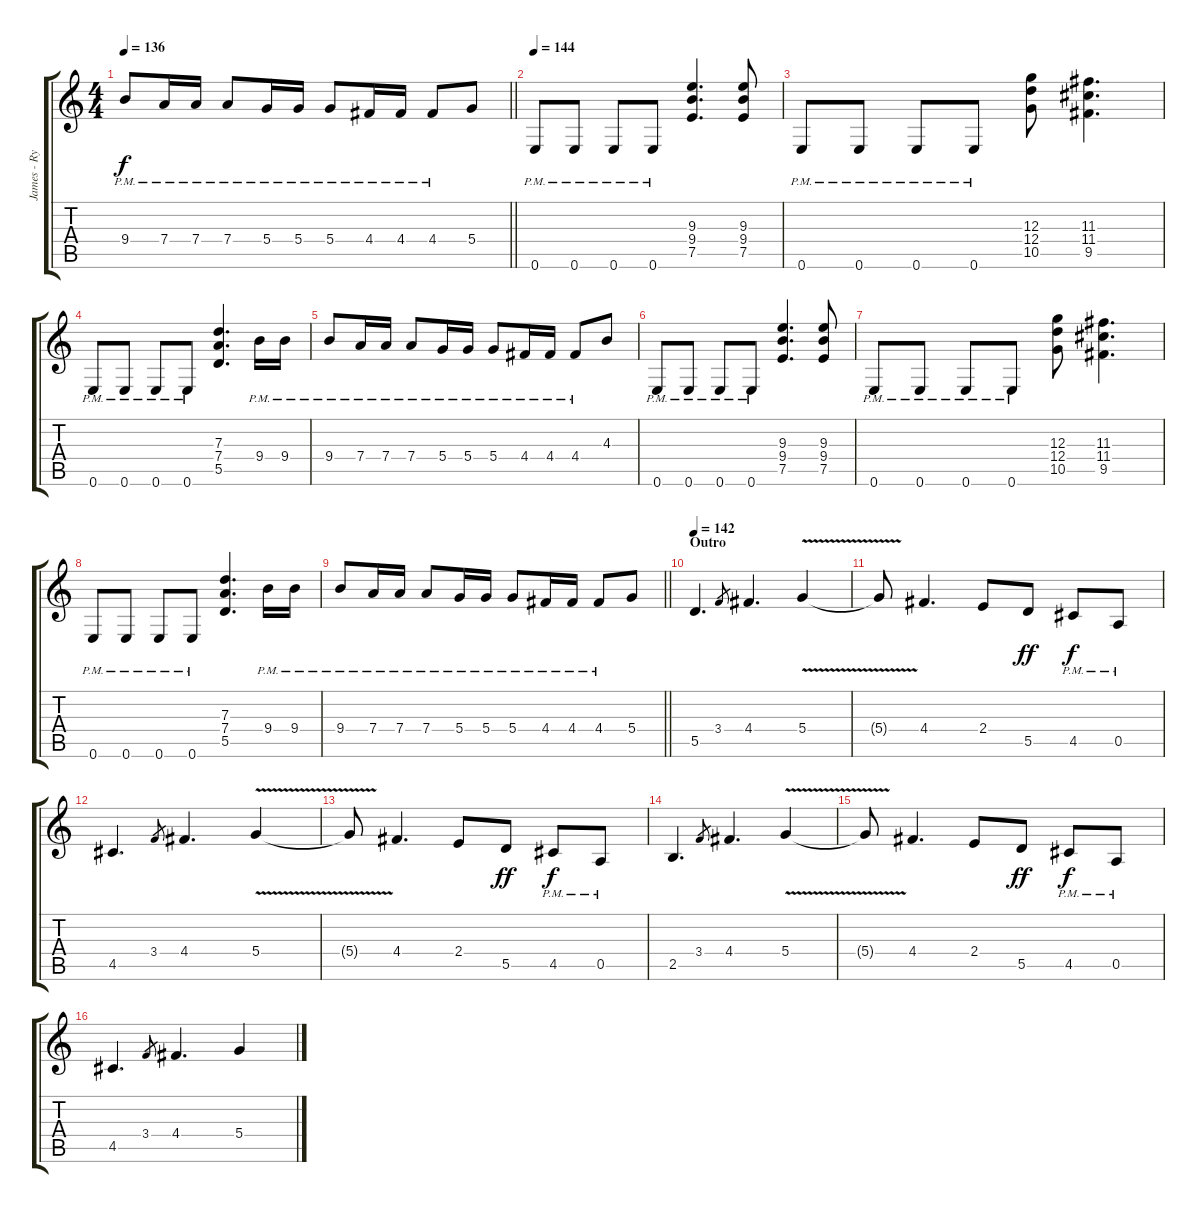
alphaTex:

\track ("James - Rythme Distortion" "James - Ry") {instrument distortionguitar}
\staff {score tabs}
\tuning (E4 B3 G3 D3 A2 E2) {hide}
\ts (4 4)
\tempo 136
\clef g2
\barLineRight lightlight
\ks c
9.4{pm}.8{dy f} 7.4{pm}.16 7.4{pm}.16 7.4{pm}.8 5.4{pm}.16 5.4{pm}.16 5.4{pm}.8 4.4{pm}.16 4.4{pm}.16 4.4{pm}.8 5.4.8 |
\tempo 144
0.6{pm}.8 0.6{pm}.8 0.6{pm}.8 0.6{pm}.8 (9.3 9.4 7.5).4{d} (9.3 9.4 7.5).8 |
0.6{pm}.8 0.6{pm}.8 0.6{pm}.8 0.6{pm}.8 (12.3 12.4 10.5).8 (11.3 11.4 9.5).4{d} |
0.6{pm}.8 0.6{pm}.8 0.6{pm}.8 0.6{pm}.8 (7.3 7.4 5.5).4{d} 9.4{pm}.16 9.4{pm}.16 |
9.4{pm}.8 7.4{pm}.16 7.4{pm}.16 7.4{pm}.8 5.4{pm}.16 5.4{pm}.16 5.4{pm}.8 4.4{pm}.16 4.4{pm}.16 4.4{pm}.8 4.3.8 |
0.6{pm}.8 0.6{pm}.8 0.6{pm}.8 0.6{pm}.8 (9.3 9.4 7.5).4{d} (9.3 9.4 7.5).8 |
0.6{pm}.8 0.6{pm}.8 0.6{pm}.8 0.6{pm}.8 (12.3 12.4 10.5).8 (11.3 11.4 9.5).4{d} |
0.6{pm}.8 0.6{pm}.8 0.6{pm}.8 0.6{pm}.8 (7.3 7.4 5.5).4{d} 9.4{pm}.16 9.4{pm}.16 |
\barLineRight lightlight
9.4{pm}.8 7.4{pm}.16 7.4{pm}.16 7.4{pm}.8 5.4{pm}.16 5.4{pm}.16 5.4{pm}.8 4.4{pm}.16 4.4{pm}.16 4.4{pm}.8 5.4.8 |
\section ("" "Outro")
\tempo 142
5.5.4{d volume 11} 3.4.8{gr} 4.4.4{d} 5.4{v}.4 |
5.4{t}.8 4.4.4{d} 2.4.8 5.5.8{dy ff} 4.5{pm}.8{dy f} 0.5{pm}.8 |
4.5.4{d} 3.4.8{gr} 4.4.4{d} 5.4{v}.4 |
5.4{t}.8 4.4.4{d} 2.4.8 5.5.8{dy ff} 4.5{pm}.8{dy f} 0.5{pm}.8 |
2.5.4{d} 3.4.8{gr} 4.4.4{d} 5.4{v}.4 |
5.4{t}.8 4.4.4{d} 2.4.8 5.5.8{dy ff} 4.5{pm}.8{dy f} 0.5{pm}.8 |
4.5.4{d} 3.4.8{gr} 4.4.4{d} 5.4.4
